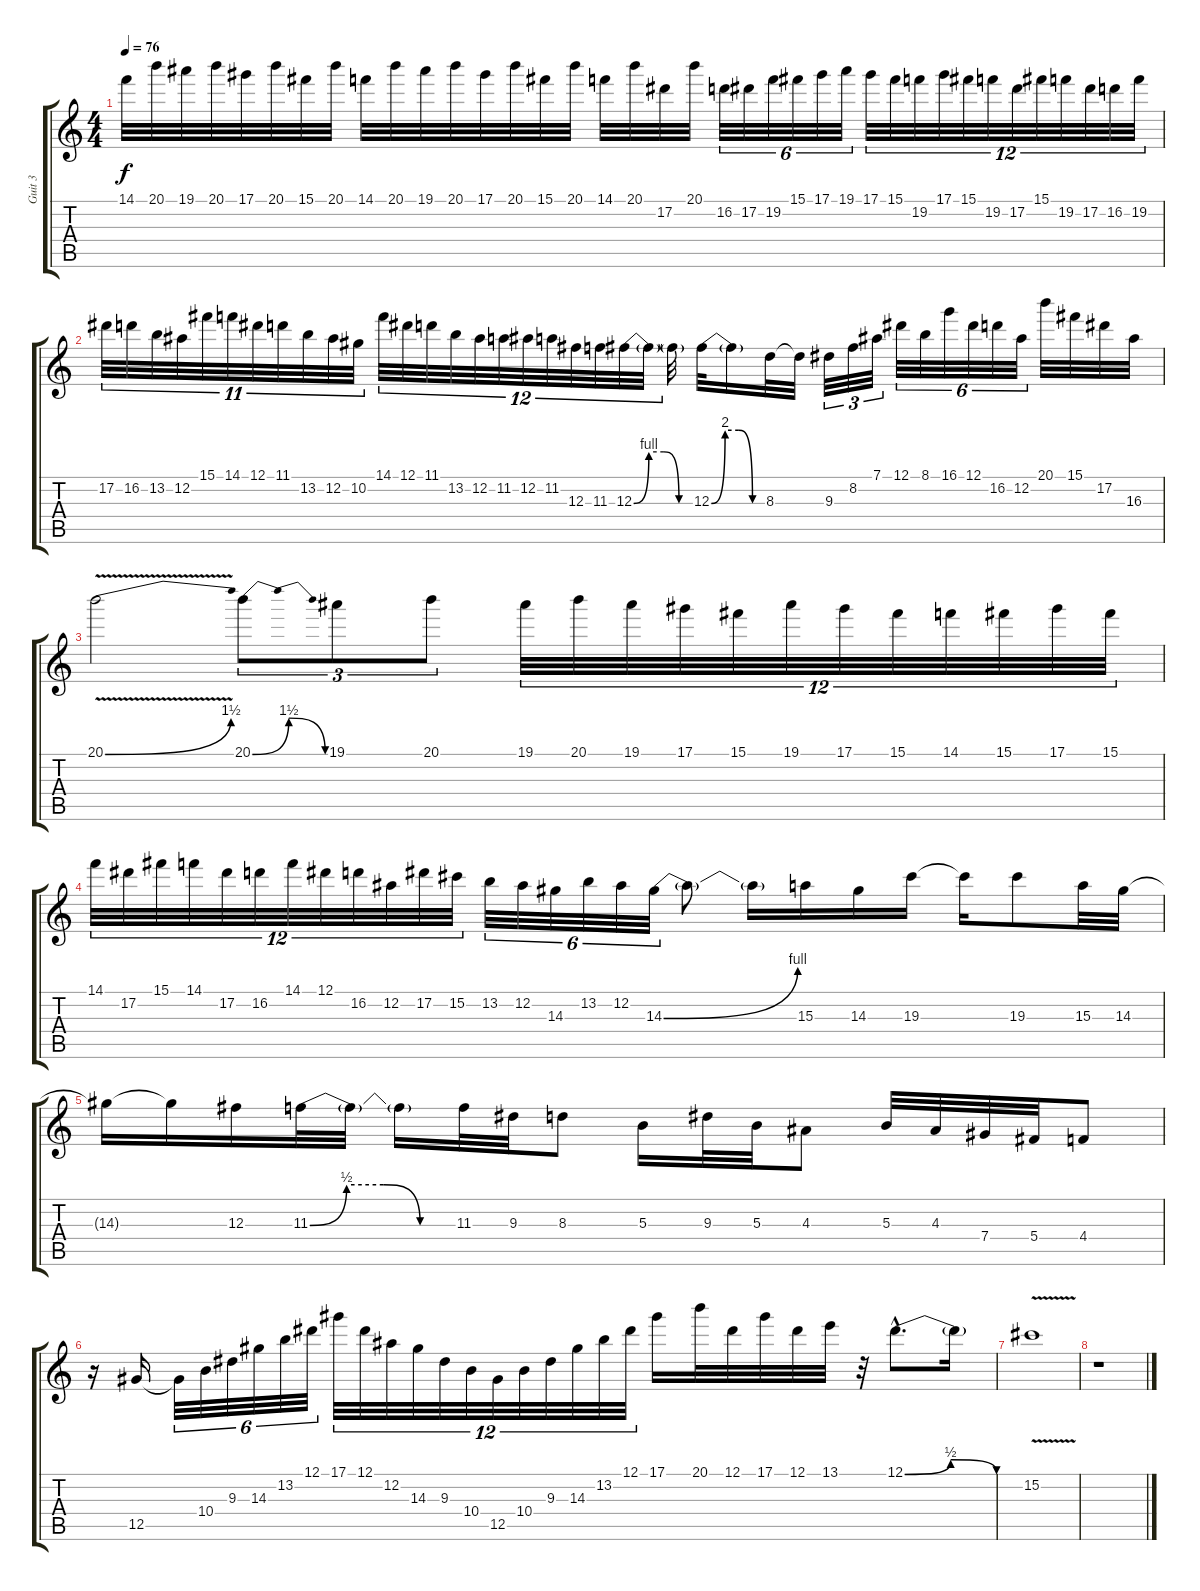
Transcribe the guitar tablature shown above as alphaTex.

\track ("Guit 3" "Guit 3") {instrument overdrivenguitar}
\staff {score tabs}
\tuning (Eb4 Bb3 Gb3 Db3 Ab2 Eb2) {hide}
\ts (4 4)
\tempo 76
\clef g2
\ks c
14.1.32{dy f} 20.1.32 19.1.32 20.1.32 17.1.32 20.1.32 15.1.32 20.1.32 14.1.32 20.1.32 19.1.32 20.1.32 17.1.32 20.1.32 15.1.32 20.1.32 14.1.32 20.1.32 17.2.32 20.1.32 16.2.32{tu (6 4)} 17.2.32{tu (6 4)} 19.2.32{tu (6 4)} 15.1.32{tu (6 4)} 17.1.32{tu (6 4)} 19.1.32{tu (6 4)} 17.1.32{tu (12 8)} 15.1.32{tu (12 8)} 19.2.32{tu (12 8)} 17.1.32{tu (12 8)} 15.1.32{tu (12 8)} 19.2.32{tu (12 8)} 17.2.32{tu (12 8)} 15.1.32{tu (12 8)} 19.2.32{tu (12 8)} 17.2.32{tu (12 8)} 16.2.32{tu (12 8)} 19.2.32{tu (12 8)} |
17.2.32{tu (11 8)} 16.2.32{tu (11 8)} 13.2.32{tu (11 8)} 12.2.32{tu (11 8)} 15.1.32{tu (11 8)} 14.1.32{tu (11 8)} 12.1.32{tu (11 8)} 11.1.32{tu (11 8)} 13.2.32{tu (11 8)} 12.2.32{tu (11 8)} 10.2.32{tu (11 8)} 14.1.32{tu (12 8)} 12.1.32{tu (12 8)} 11.1.32{tu (12 8)} 13.2.32{tu (12 8)} 12.2.32{tu (12 8)} 11.2.32{tu (12 8)} 12.2.32{tu (12 8)} 11.2.32{tu (12 8)} 12.3.32{tu (12 8)} 11.3.32{tu (12 8)} 12.3{be (custom 0 0 15 4 30 4 45 0 60 0)}.32{tu (12 8)} 12.3{t}.32{tu (12 8)} 12.3{t}.32 12.3{be (custom 0 0 15 8 30 8 45 0 60 0)}.32 12.3{t}.16 8.3.32 8.3{t}.32 9.3.32{tu (3 2)} 8.2.32{tu (3 2)} 7.1.32{tu (3 2)} 12.1.32{tu (6 4)} 8.1.32{tu (6 4)} 16.1.32{tu (6 4)} 12.1.32{tu (6 4)} 16.2.32{tu (6 4)} 12.2.32{tu (6 4)} 20.1.32 15.1.32 17.2.32 16.3.32 |
20.1{be (bend 0 0 60 6) v}.2 20.1{be (bendrelease 0 0 10 6 30 6 60 0)}.8{tu (3 2)} 19.1.8{tu (3 2)} 20.1.8{tu (3 2)} 19.1.32{tu (12 8)} 20.1.32{tu (12 8)} 19.1.32{tu (12 8)} 17.1.32{tu (12 8)} 15.1.32{tu (12 8)} 19.1.32{tu (12 8)} 17.1.32{tu (12 8)} 15.1.32{tu (12 8)} 14.1.32{tu (12 8)} 15.1.32{tu (12 8)} 17.1.32{tu (12 8)} 15.1.32{tu (12 8)} |
14.1.32{tu (12 8)} 17.2.32{tu (12 8)} 15.1.32{tu (12 8)} 14.1.32{tu (12 8)} 17.2.32{tu (12 8)} 16.2.32{tu (12 8)} 14.1.32{tu (12 8)} 12.1.32{tu (12 8)} 16.2.32{tu (12 8)} 12.2.32{tu (12 8)} 17.2.32{tu (12 8)} 15.2.32{tu (12 8)} 13.2.32{tu (6 4)} 12.2.32{tu (6 4)} 14.3.32{tu (6 4)} 13.2.32{tu (6 4)} 12.2.32{tu (6 4)} 14.3{be (bend 0 0 60 4)}.32{tu (6 4)} 14.3{t}.8 14.3{t}.16 15.3.16 14.3.16 19.3.16 19.3{t}.16 19.3.8 15.3.32 14.3.32 |
14.3{t}.16 14.3{t}.16 12.3.16 11.3{be (custom 0 0 15 2 30 2 45 0 60 0)}.32 11.3{t}.32 11.3{t}.16 11.3.32 9.3.32 8.3.8 5.3.16 9.3.32 5.3.32 4.3.8 5.3.32 4.3.32 7.4.32 5.4.32 4.4.8 |
r.16 12.5.16 12.5{t}.32{tu (6 4)} 10.4.32{tu (6 4)} 9.3.32{tu (6 4)} 14.3.32{tu (6 4)} 13.2.32{tu (6 4)} 12.1.32{tu (6 4)} 17.1.32{tu (12 8)} 12.1.32{tu (12 8)} 12.2.32{tu (12 8)} 14.3.32{tu (12 8)} 9.3.32{tu (12 8)} 10.4.32{tu (12 8)} 12.5.32{tu (12 8)} 10.4.32{tu (12 8)} 9.3.32{tu (12 8)} 14.3.32{tu (12 8)} 13.2.32{tu (12 8)} 12.1.32{tu (12 8)} 17.1.16 20.1.32 12.1.32 17.1.32 12.1.32 13.1.32 r.32 12.1{be (bendrelease 0 0 15 2 30 2 60 0) hac}.8{d} 12.1{t}.16 |
15.2{v}.1 |
r.1
